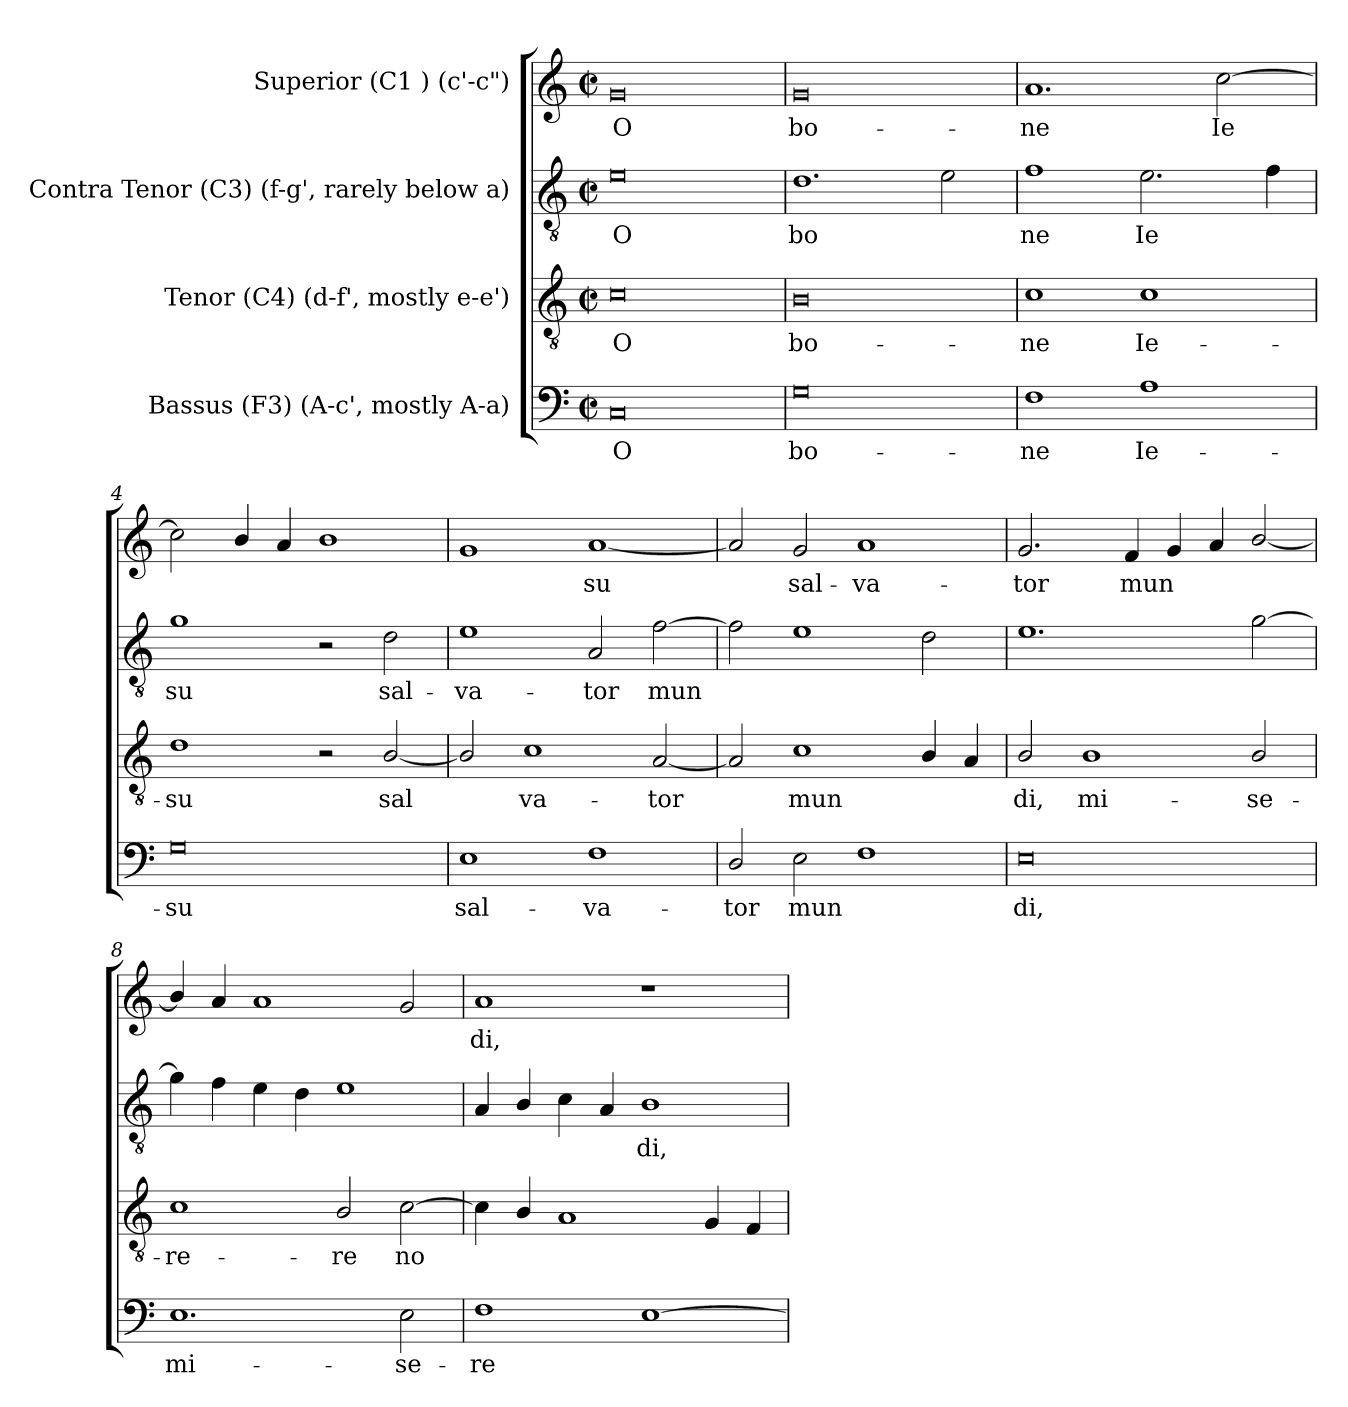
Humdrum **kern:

**kern	**text	**kern	**text	**kern	**text	**kern	**text
*part4	*part4	*part3	*part3	*part2	*part2	*part1	*part1
*staff4	*staff4	*staff3	*staff3	*staff2	*staff2	*staff1	*staff1
*I"Bassus (F3)  (A-c', mostly A-a)	*	*I"Tenor (C4)  (d-f', mostly e-e')	*	*I"Contra Tenor (C3)  (f-g', rarely below a)	*	*I"Superior (C1 )  (c'-c")	*
!!LO:PB:g=z
*stria5	*	*stria5	*	*stria5	*	*stria5	*
*clefF4	*	*clefGv2	*	*clefGv2	*	*clefG2	*
*k[]	*	*k[]	*	*k[]	*	*k[]	*
*C:	*	*C:	*	*C:	*	*C:	*
*M2/2	*	*M2/2	*	*M2/2	*	*M2/2	*
*met(c|)	*	*met(c|)	*	*met(c|)	*	*met(c|)	*
=1	=1	=1	=1	=1	=1	=1	=1
!	!LO:LY:b:rj	!	!LO:LY:b:rj	!	!LO:LY:b:rj	!	!LO:LY:b:rj
0C	O	0c	O	0e	O	0g	O
=2	=2	=2	=2	=2	=2	=2	=2
!	!LO:LY:b:rj	!	!LO:LY:b:rj	!	!LO:LY:b:rj	!	!LO:LY:b:rj
0G	bo-	0B	bo-	1.d	bo-	0g	bo-
!	!	!	!	!	!LO:LY:b:rj	!	!
.	.	.	.	2e\	--	.	.
=3	=3	=3	=3	=3	=3	=3	=3
!	!LO:LY:b:rj	!	!LO:LY:b:rj	!	!LO:LY:b:rj	!	!LO:LY:b:rj
1F	-ne	1c	-ne	1f	-ne	1.a	-ne
!	!LO:LY:b:rj	!	!LO:LY:b:rj	!	!LO:LY:b:rj	!	!
1A	Ie-	1c	Ie-	2.e\	Ie-	.	.
!	!	!	!	!	!	!	!LO:LY:b:rj
.	.	.	.	.	.	[>2cc\	Ie-
!	!	!	!	!	!LO:LY:b:rj	!	!
.	.	.	.	4f\	--	.	.
=4	=4	=4	=4	=4	=4	=4	=4
!	!LO:LY:b:rj	!	!LO:LY:b:rj	!	!LO:LY:b:rj	!	!LO:LY:b:rj
0G	-su	1d	-su	1g	-su	2cc\]	--
!	!	!	!	!	!	!	!LO:LY:b:rj
.	.	.	.	.	.	4b/	--
!	!	!	!	!	!	!	!LO:LY:b:rj
.	.	.	.	.	.	4a/	--
!	!	!	!	!	!	!	!LO:LY:b:rj
.	.	2r	.	2r	.	1b	--
!	!	!	!LO:LY:b:rj	!	!LO:LY:b:rj	!	!
.	.	[<2B/	sal-	2d\	sal-	.	.
!!LO:LB:g=z
=5	=5	=5	=5	=5	=5	=5	=5
!	!LO:LY:b:rj	!	!LO:LY:b:rj	!	!LO:LY:b:rj	!	!LO:LY:b:rj
1E	sal-	2B/]	--	1e	-va-	1g	--
!	!	!	!LO:LY:b:rj	!	!	!	!
.	.	1c	-va-	.	.	.	.
!	!LO:LY:b:rj	!	!	!	!LO:LY:b:rj	!	!LO:LY:b:rj
1F	-va-	.	.	2A/	-tor	[<1a	-su
!	!	!	!LO:LY:b:rj	!	!LO:LY:b:rj	!	!
.	.	[<2A/	-tor	[>2f\	mun-	.	.
=6	=6	=6	=6	=6	=6	=6	=6
!	!LO:LY:b:rj	!	!LO:LY:b:rj	!	!LO:LY:b:rj	!	!LO:LY:b:rj
2D/	-tor	2A/]	.	2f\]	--	2a/]	.
!	!LO:LY:b:rj	!	!LO:LY:b:rj	!	!LO:LY:b:rj	!	!LO:LY:b:rj
2E\	mun-	1c	mun-	1e	--	2g/	sal-
!	!LO:LY:b:rj	!	!	!	!	!	!LO:LY:b:rj
1F	--	.	.	.	.	1a	-va-
!	!	!	!LO:LY:b:rj	!	!LO:LY:b:rj	!	!
.	.	4B/	--	2d\	--	.	.
!	!	!	!LO:LY:b:rj	!	!	!	!
.	.	4A/	--	.	.	.	.
=7	=7	=7	=7	=7	=7	=7	=7
!	!LO:LY:b:rj	!	!LO:LY:b:rj	!	!LO:LY:b:rj	!	!LO:LY:b:rj
0E	-di,	2B/	-di,	1.e	--	2.g/	-tor
!	!	!	!LO:LY:b:rj	!	!	!	!
.	.	1B	mi-	.	.	.	.
!	!	!	!	!	!	!	!LO:LY:b:rj
.	.	.	.	.	.	4f/	mun-
!	!	!	!	!	!	!	!LO:LY:b:rj
.	.	.	.	.	.	4g/	--
!	!	!	!	!	!	!	!LO:LY:b:rj
.	.	.	.	.	.	4a/	--
!	!	!	!LO:LY:b:rj	!	!LO:LY:b:rj	!	!LO:LY:b:rj
.	.	2B/	-se-	[>2g\	--	[<2b/	--
=8	=8	=8	=8	=8	=8	=8	=8
!	!LO:LY:b:rj	!	!LO:LY:b:rj	!	!LO:LY:b:rj	!	!LO:LY:b:rj
1.E	mi-	1c	-re-	4g\]	--	4b/]	--
!	!	!	!	!	!LO:LY:b:rj	!	!LO:LY:b:rj
.	.	.	.	4f\	--	4a/	--
!	!	!	!	!	!LO:LY:b:rj	!	!LO:LY:b:rj
.	.	.	.	4e\	--	1a	--
!	!	!	!	!	!LO:LY:b:rj	!	!
.	.	.	.	4d\	--	.	.
!	!	!	!LO:LY:b:rj	!	!LO:LY:b:rj	!	!
.	.	2B/	-re	1e	--	.	.
!	!LO:LY:b:rj	!	!LO:LY:b:rj	!	!	!	!LO:LY:b:rj
2E\	-se-	[<2c\	no-	.	.	2g/	--
!!LO:PB:g=z
=9	=9	=9	=9	=9	=9	=9	=9
!	!LO:LY:b:rj	!	!LO:LY:b:rj	!	!LO:LY:b:rj	!	!LO:LY:b:rj
1F	-re-	4c\]	--	4A/	--	1a	-di,
!	!	!	!LO:LY:b:rj	!	!LO:LY:b:rj	!	!
.	.	4B/	--	4B/	--	.	.
!	!	!	!LO:LY:b:rj	!	!LO:LY:b:rj	!	!
.	.	1A	--	4c\	--	.	.
!	!	!	!	!	!LO:LY:b:rj	!	!
.	.	.	.	4A/	--	.	.
!	!LO:LY:b:rj	!	!	!	!LO:LY:b:rj	!	!
[>1E	--	.	.	1B	-di,	1r	.
!	!	!	!LO:LY:b:rj	!	!	!	!
.	.	4G/	--	.	.	.	.
!	!	!	!LO:LY:b:rj	!	!	!	!
.	.	4F/	--	.	.	.	.
=	=	=	=	=	=	=	=
*-	*-	*-	*-	*-	*-	*-	*-
